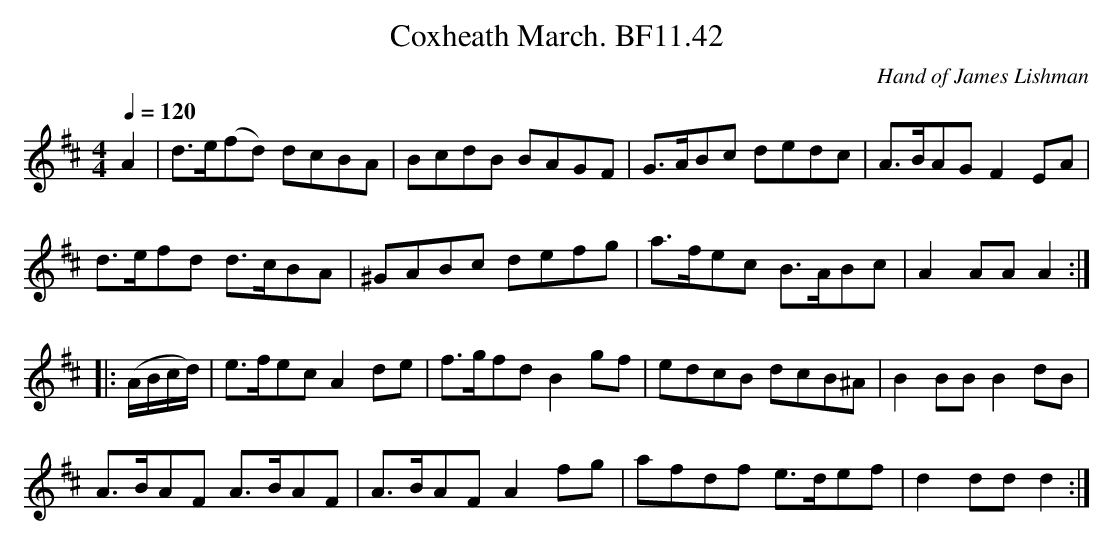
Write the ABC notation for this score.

X:1
T:Coxheath March. BF11.42
M:4/4
Q:1/4=120
C:Hand of James Lishman
K:D
A2|d>e(fd) dcBA|BcdB BAGF|G>ABc dedc|A>BAG F2EA|
d>efd d>cBA|^GABc defg|a>fec B>ABc|A2AAA2:|
|:(A/B/c/d/)|e>fecA2de|f>gfdB2gf|edcB dcB^A|B2BBB2dB|
A>BAF A>BAF|A>BAFA2fg|afdf e>def|d2ddd2:|
